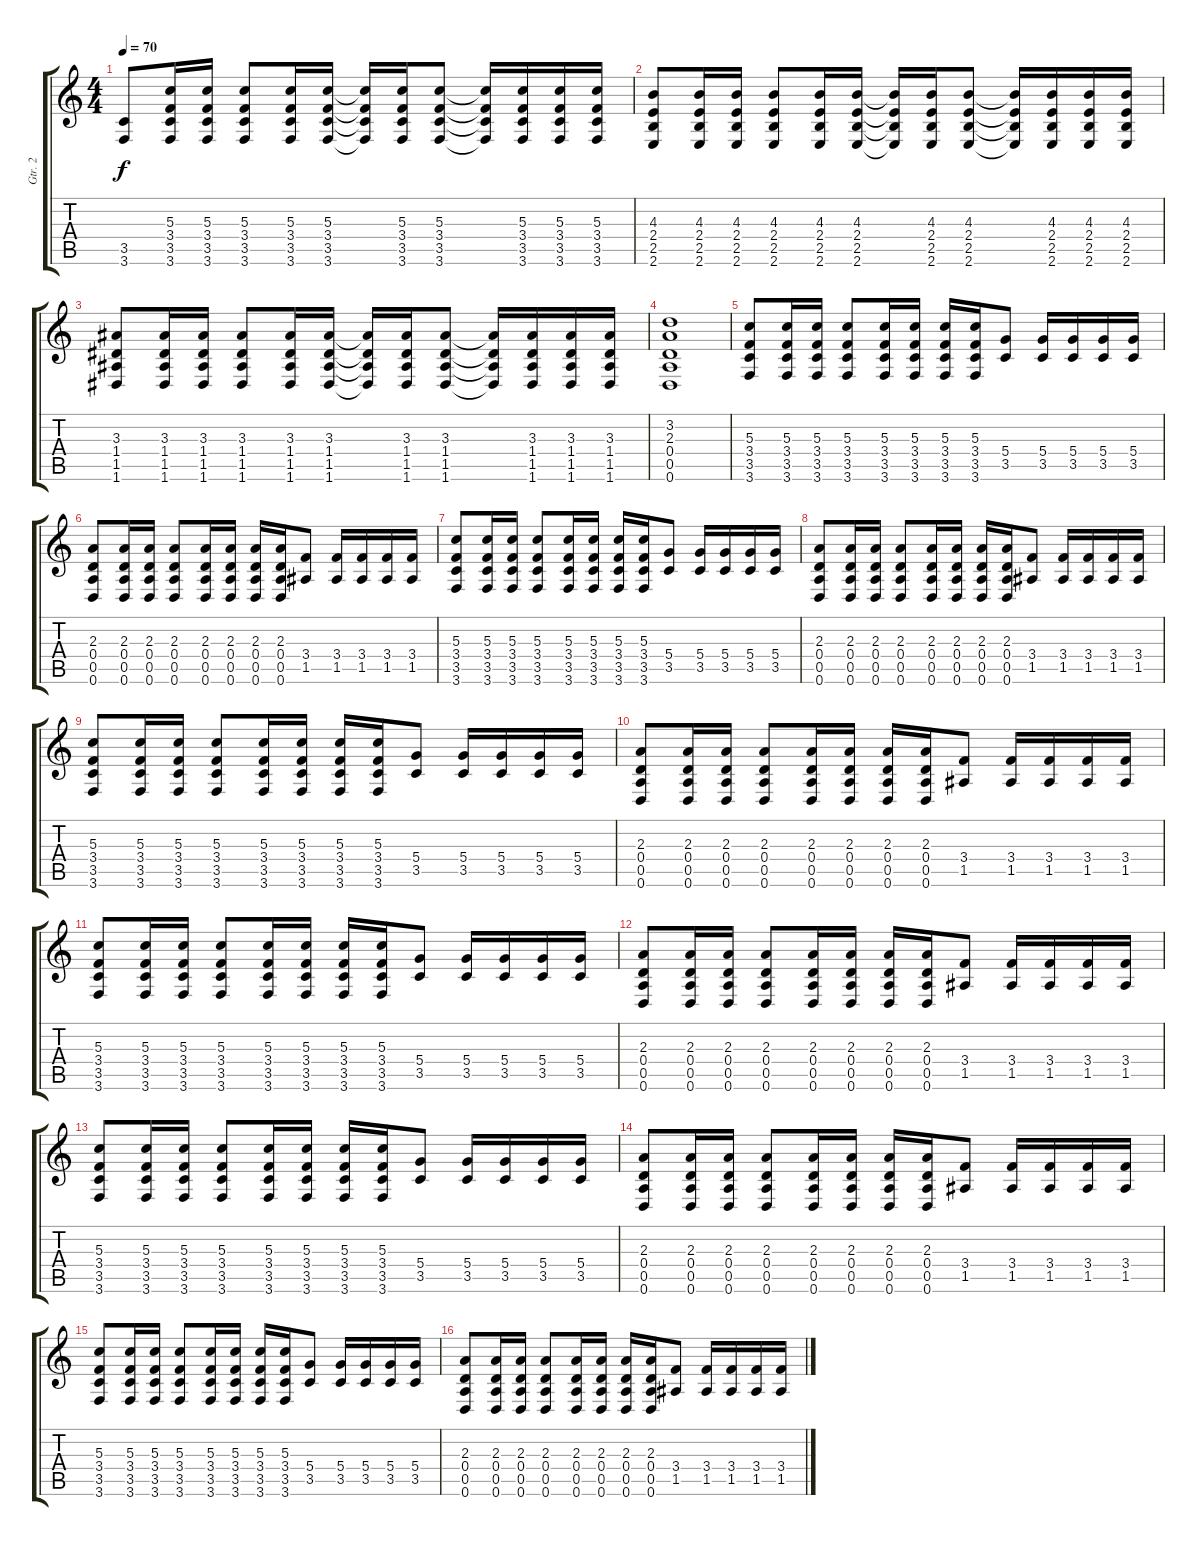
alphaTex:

\track ("Gtr. 2" "Gtr. 2") {instrument electricguitarclean}
\staff {score tabs}
\tuning (E4 B3 G3 D3 A2 D2) {hide}
\ts (4 4)
\tempo 70
\clef g2
\ks c
(3.5 3.6).8{dy f} (5.3 3.4 3.5 3.6).16 (5.3 3.4 3.5 3.6).16 (5.3 3.4 3.5 3.6).8 (5.3 3.4 3.5 3.6).16 (5.3 3.4 3.5 3.6).16 (5.3{t} 3.4{t} 3.5{t} 3.6{t}).16 (5.3 3.4 3.5 3.6).16 (5.3 3.4 3.5 3.6).8 (5.3{t} 3.4{t} 3.5{t} 3.6{t}).16 (5.3 3.4 3.5 3.6).16 (5.3 3.4 3.5 3.6).16 (5.3 3.4 3.5 3.6).16 |
(4.3 2.4 2.5 2.6).8 (4.3 2.4 2.5 2.6).16 (4.3 2.4 2.5 2.6).16 (4.3 2.4 2.5 2.6).8 (4.3 2.4 2.5 2.6).16 (4.3 2.4 2.5 2.6).16 (4.3{t} 2.4{t} 2.5{t} 2.6{t}).16 (4.3 2.4 2.5 2.6).16 (4.3 2.4 2.5 2.6).8 (4.3{t} 2.4{t} 2.5{t} 2.6{t}).16 (4.3 2.4 2.5 2.6).16 (4.3 2.4 2.5 2.6).16 (4.3 2.4 2.5 2.6).16 |
(3.3 1.4 1.5 1.6).8 (3.3 1.4 1.5 1.6).16 (3.3 1.4 1.5 1.6).16 (3.3 1.4 1.5 1.6).8 (3.3 1.4 1.5 1.6).16 (3.3 1.4 1.5 1.6).16 (3.3{t} 1.4{t} 1.5{t} 1.6{t}).16 (3.3 1.4 1.5 1.6).16 (3.3 1.4 1.5 1.6).8 (3.3{t} 1.4{t} 1.5{t} 1.6{t}).16 (3.3 1.4 1.5 1.6).16 (3.3 1.4 1.5 1.6).16 (3.3 1.4 1.5 1.6).16 |
(3.2 2.3 0.4 0.5 0.6).1 |
(5.3 3.4 3.5 3.6).8{volume 5} (5.3 3.4 3.5 3.6).16 (5.3 3.4 3.5 3.6).16 (5.3 3.4 3.5 3.6).8 (5.3 3.4 3.5 3.6).16 (5.3 3.4 3.5 3.6).16 (5.3 3.4 3.5 3.6).16 (5.3 3.4 3.5 3.6).16 (5.4 3.5).8 (5.4 3.5).16 (5.4 3.5).16 (5.4 3.5).16 (5.4 3.5).16 |
(2.3 0.4 0.5 0.6).8 (2.3 0.4 0.5 0.6).16 (2.3 0.4 0.5 0.6).16 (2.3 0.4 0.5 0.6).8 (2.3 0.4 0.5 0.6).16 (2.3 0.4 0.5 0.6).16 (2.3 0.4 0.5 0.6).16 (2.3 0.4 0.5 0.6).16 (3.4 1.5).8 (3.4 1.5).16 (3.4 1.5).16 (3.4 1.5).16 (3.4 1.5).16 |
(5.3 3.4 3.5 3.6).8 (5.3 3.4 3.5 3.6).16 (5.3 3.4 3.5 3.6).16 (5.3 3.4 3.5 3.6).8 (5.3 3.4 3.5 3.6).16 (5.3 3.4 3.5 3.6).16 (5.3 3.4 3.5 3.6).16 (5.3 3.4 3.5 3.6).16 (5.4 3.5).8 (5.4 3.5).16 (5.4 3.5).16 (5.4 3.5).16 (5.4 3.5).16 |
(2.3 0.4 0.5 0.6).8 (2.3 0.4 0.5 0.6).16 (2.3 0.4 0.5 0.6).16 (2.3 0.4 0.5 0.6).8 (2.3 0.4 0.5 0.6).16 (2.3 0.4 0.5 0.6).16 (2.3 0.4 0.5 0.6).16 (2.3 0.4 0.5 0.6).16 (3.4 1.5).8{volume 11 instrument distortionguitar} (3.4 1.5).16 (3.4 1.5).16 (3.4 1.5).16 (3.4 1.5).16 |
(5.3 3.4 3.5 3.6).8 (5.3 3.4 3.5 3.6).16 (5.3 3.4 3.5 3.6).16 (5.3 3.4 3.5 3.6).8 (5.3 3.4 3.5 3.6).16 (5.3 3.4 3.5 3.6).16 (5.3 3.4 3.5 3.6).16 (5.3 3.4 3.5 3.6).16 (5.4 3.5).8 (5.4 3.5).16 (5.4 3.5).16 (5.4 3.5).16 (5.4 3.5).16 |
(2.3 0.4 0.5 0.6).8 (2.3 0.4 0.5 0.6).16 (2.3 0.4 0.5 0.6).16 (2.3 0.4 0.5 0.6).8 (2.3 0.4 0.5 0.6).16 (2.3 0.4 0.5 0.6).16 (2.3 0.4 0.5 0.6).16 (2.3 0.4 0.5 0.6).16 (3.4 1.5).8 (3.4 1.5).16 (3.4 1.5).16 (3.4 1.5).16 (3.4 1.5).16 |
(5.3 3.4 3.5 3.6).8 (5.3 3.4 3.5 3.6).16 (5.3 3.4 3.5 3.6).16 (5.3 3.4 3.5 3.6).8 (5.3 3.4 3.5 3.6).16 (5.3 3.4 3.5 3.6).16 (5.3 3.4 3.5 3.6).16 (5.3 3.4 3.5 3.6).16 (5.4 3.5).8 (5.4 3.5).16 (5.4 3.5).16 (5.4 3.5).16 (5.4 3.5).16 |
(2.3 0.4 0.5 0.6).8 (2.3 0.4 0.5 0.6).16 (2.3 0.4 0.5 0.6).16 (2.3 0.4 0.5 0.6).8 (2.3 0.4 0.5 0.6).16 (2.3 0.4 0.5 0.6).16 (2.3 0.4 0.5 0.6).16 (2.3 0.4 0.5 0.6).16 (3.4 1.5).8 (3.4 1.5).16 (3.4 1.5).16 (3.4 1.5).16 (3.4 1.5).16 |
(5.3 3.4 3.5 3.6).8 (5.3 3.4 3.5 3.6).16 (5.3 3.4 3.5 3.6).16 (5.3 3.4 3.5 3.6).8 (5.3 3.4 3.5 3.6).16 (5.3 3.4 3.5 3.6).16 (5.3 3.4 3.5 3.6).16 (5.3 3.4 3.5 3.6).16 (5.4 3.5).8 (5.4 3.5).16 (5.4 3.5).16 (5.4 3.5).16 (5.4 3.5).16 |
(2.3 0.4 0.5 0.6).8 (2.3 0.4 0.5 0.6).16 (2.3 0.4 0.5 0.6).16 (2.3 0.4 0.5 0.6).8 (2.3 0.4 0.5 0.6).16 (2.3 0.4 0.5 0.6).16 (2.3 0.4 0.5 0.6).16 (2.3 0.4 0.5 0.6).16 (3.4 1.5).8 (3.4 1.5).16 (3.4 1.5).16 (3.4 1.5).16 (3.4 1.5).16 |
(5.3 3.4 3.5 3.6).8 (5.3 3.4 3.5 3.6).16 (5.3 3.4 3.5 3.6).16 (5.3 3.4 3.5 3.6).8 (5.3 3.4 3.5 3.6).16 (5.3 3.4 3.5 3.6).16 (5.3 3.4 3.5 3.6).16 (5.3 3.4 3.5 3.6).16 (5.4 3.5).8 (5.4 3.5).16 (5.4 3.5).16 (5.4 3.5).16 (5.4 3.5).16 |
(2.3 0.4 0.5 0.6).8 (2.3 0.4 0.5 0.6).16 (2.3 0.4 0.5 0.6).16 (2.3 0.4 0.5 0.6).8 (2.3 0.4 0.5 0.6).16 (2.3 0.4 0.5 0.6).16 (2.3 0.4 0.5 0.6).16 (2.3 0.4 0.5 0.6).16 (3.4 1.5).8 (3.4 1.5).16 (3.4 1.5).16 (3.4 1.5).16 (3.4 1.5).16
